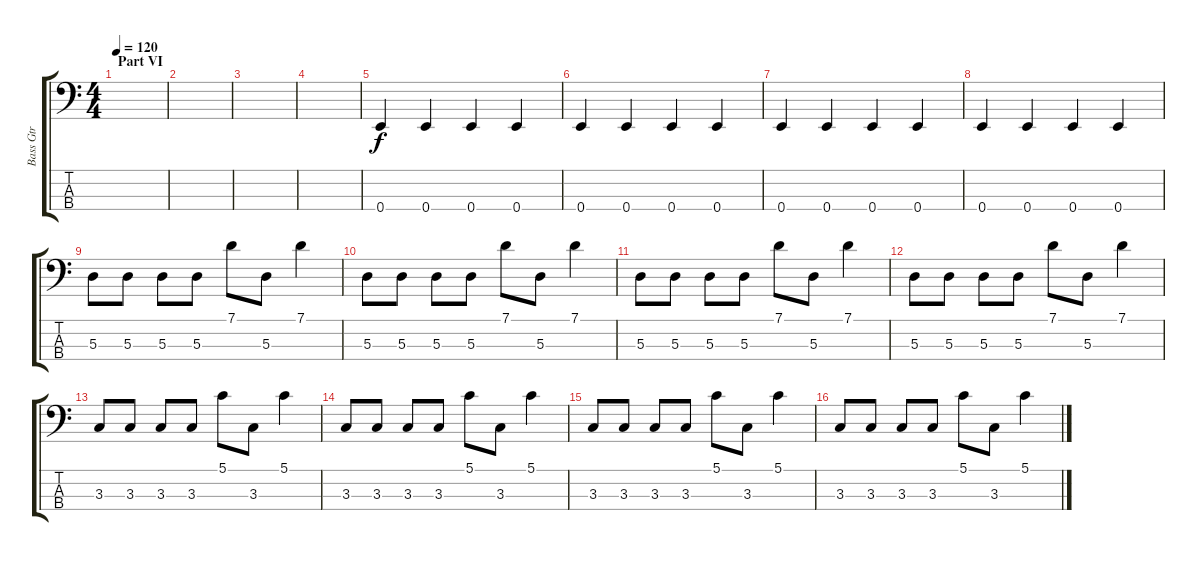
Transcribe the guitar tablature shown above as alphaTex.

\track ("Bass Gtr" "Bass Gtr") {instrument electricbassfinger}
\staff {score tabs}
\tuning (G2 D2 A1 E1) {hide}
\ts (4 4)
\section ("" "Part VI")
\tempo 120
\clef f4
\ks c
|
|
|
|
0.4.4 0.4.4 0.4.4 0.4.4 |
0.4.4 0.4.4 0.4.4 0.4.4 |
0.4.4 0.4.4 0.4.4 0.4.4 |
0.4.4 0.4.4 0.4.4 0.4.4 |
5.3.8 5.3.8 5.3.8 5.3.8 7.1.8 5.3.8 7.1.4 |
5.3.8 5.3.8 5.3.8 5.3.8 7.1.8 5.3.8 7.1.4 |
5.3.8 5.3.8 5.3.8 5.3.8 7.1.8 5.3.8 7.1.4 |
5.3.8 5.3.8 5.3.8 5.3.8 7.1.8 5.3.8 7.1.4 |
3.3.8 3.3.8 3.3.8 3.3.8 5.1.8 3.3.8 5.1.4 |
3.3.8 3.3.8 3.3.8 3.3.8 5.1.8 3.3.8 5.1.4 |
3.3.8 3.3.8 3.3.8 3.3.8 5.1.8 3.3.8 5.1.4 |
3.3.8 3.3.8 3.3.8 3.3.8 5.1.8 3.3.8 5.1.4
